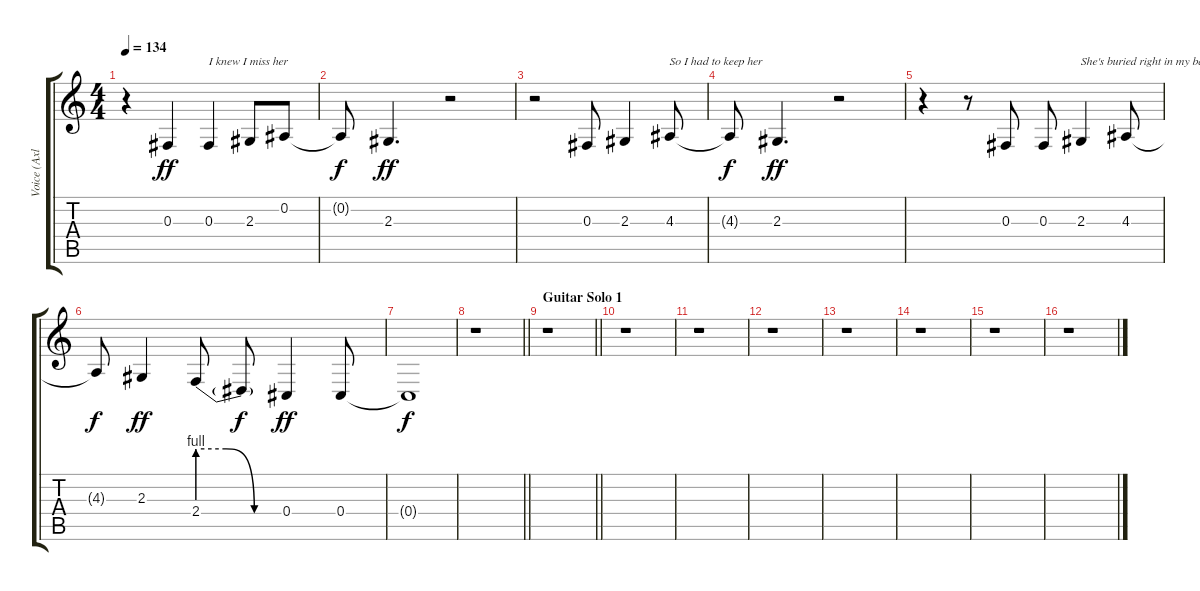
\track ("Voice (Axl Rose)" "Voice (Axl") {instrument lead8bassandlead}
\staff {score tabs}
\tuning (Eb4 Bb3 Gb3 Db3 Ab2 Eb2) {hide}
\ts (4 4)
\tempo 134
\clef g2
\ks c
r.4{dy ff} 0.3.4 0.3.4{txt "I knew I miss her "} 2.3.8 0.2.8 |
0.2{t}.8{dy f} 2.3.4{d dy ff} r.2 |
r.2 0.3.8 2.3.4 4.3.8{txt "So I had to keep her "} |
4.3{t}.8{dy f} 2.3.4{d dy ff} r.2 |
r.4 r.8 0.3.8 0.3.8 2.3.4{txt "She's buried right in my back yard "} 4.3.8 |
4.3{t}.8{dy f} 2.3.4{dy ff} 2.4{be (custom 0 4 20 4 40 0 60 0)}.8 2.4{t}.8{dy f} 0.4.4{dy ff} 0.4.8 |
0.4{t}.1{dy f} |
\barLineRight lightlight
r.1 |
\section ("" "Guitar Solo 1")
\barLineRight lightlight
r.1 |
r.1 |
r.1 |
r.1 |
r.1 |
r.1 |
r.1 |
r.1
